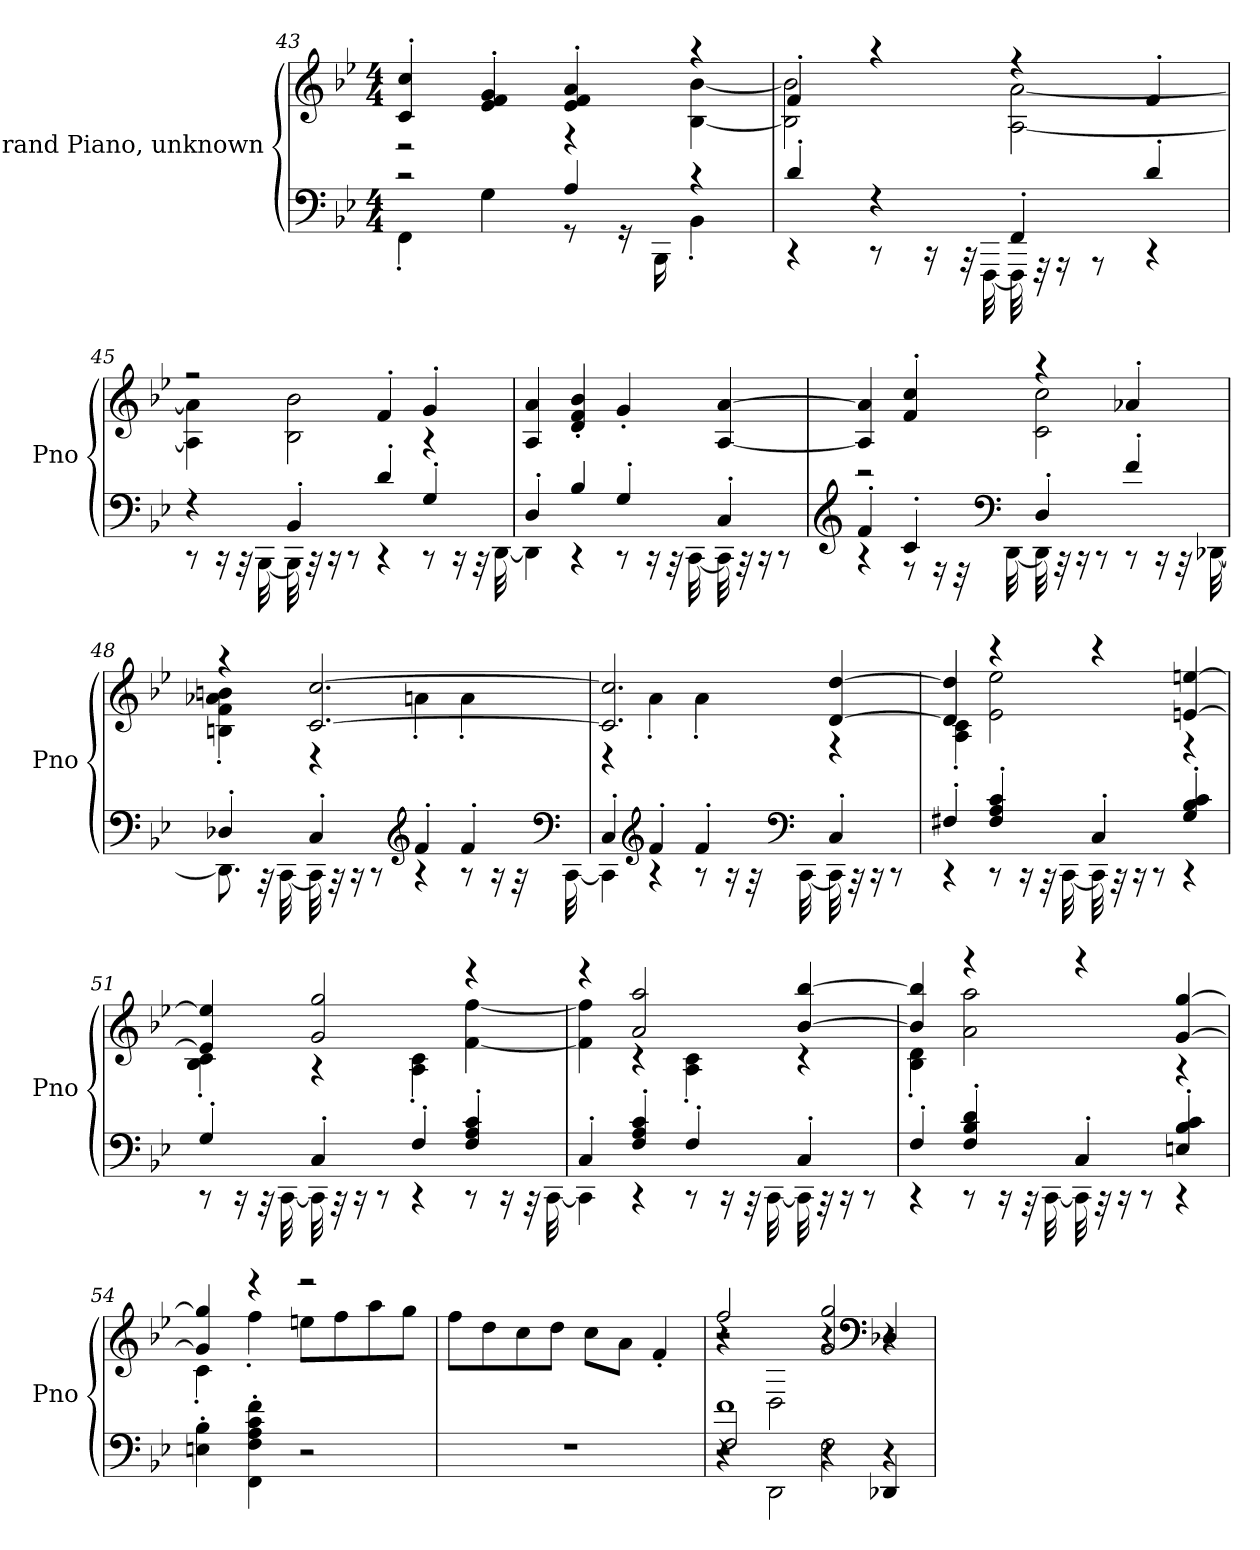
**kern	**kern
*part1	*part1
*staff2	*staff1
*I"Grand Piano, unknown	*
*I'Pno	*
*clefF4	*clefG2
*k[b-e-]	*k[b-e-]
*M4/4	*M4/4
=43	=43
*^	*^
2r	4FF'\	4c/' 4cc/'	2r
.	4G\	4e-/' 4f/' 4g/'	.
4A/	8r	4e-/' 4f/' 4a/'	4r
.	16r	.	.
.	16BBB-\	.	.
4r	4BB-'\	4r	[4B-\ [4b-\
!!LO:LB:g=z	!!
=44	=44	=44	=44
4d'/	4r	4f'/	2B-\] 2b-\]
4r	8r	4r	.
.	16r	.	.
.	32r	.	.
.	[32FFF\	.	.
4FF'/	32FFF\]	4r	[2A\ [2a\
.	32r	.	.
.	16r	.	.
.	8r	.	.
4d'/	4r	4f'/	.
=45	=45	=45	=45
4r	8r	2r	4A\] 4a\]
.	16r	.	.
.	32r	.	.
.	[32BBB-\	.	.
4BB-'/	32BBB-\]	.	2B-\ 2b-\
.	32r	.	.
.	16r	.	.
.	8r	.	.
4d'/	4r	4f'/	.
4G'/	8r	4g'/	4r
.	16r	.	.
.	32r	.	.
.	[32DD\	.	.
*	*	*v	*v
=46	=46	=46
4D'/	4DD\]	4A/ 4a/
4B-/	4r	4d/' 4f/' 4b-/'
4G'/	8r	4g'/
.	16r	.
.	32r	.
.	[32CC\	.
4C'/	32CC\]	[4A/ [4a/
.	32r	.
.	16r	.
.	8r	.
!!LO:LB:g=z
=47	=47	=47
*clefG2	*	*
*	*	*^
4f'/	4r	4A/] 4a/]	2r
4c'/	8r	4f/' 4cc/'	.
.	16r	.	.
.	32r	.	.
*clefF4	*	*	*
.	[32DD\	.	.
4D'/	32DD\]	4r	2c\ 2cc\
.	32r	.	.
.	16r	.	.
.	8r	.	.
4f'/	8r	4a-X'/	.
.	16r	.	.
.	32r	.	.
.	[32DD-X\	.	.
=48	=48	=48	=48
4D-X'/	8.DD-\]	4r	4Bn\' 4f\' 4a-X\' 4bn\'
.	32r	.	.
.	[32CC\	.	.
4C'/	32CC\]	[2.c/ [2.cc/	4r
.	32r	.	.
.	16r	.	.
.	8r	.	.
*clefG2	*	*	*
4f'/	4r	.	4an'\
4f'/	8r	.	4a'\
.	16r	.	.
.	32r	.	.
*clefF4	*	*	*
.	[32CC\	.	.
!!LO:PB:g=z	!!
=49	=49	=49	=49
4C'/	4CC\]	2.c/] 2.cc/]	4r
*clefG2	*	*	*
4f'/	4r	.	4a'\
4f'/	8r	.	4a'\
.	16r	.	.
.	32r	.	.
*clefF4	*	*	*
.	[32CC\	.	.
4C'/	32CC\]	[4d/ [4dd/	4r
.	32r	.	.
.	16r	.	.
.	8r	.	.
=50	=50	=50	=50
4F#X'/	4r	4d/] 4dd/]	4A\' 4c\'
4F#/' 4A/' 4c/'	8r	4r	2e-\ 2ee-\
.	16r	.	.
.	32r	.	.
.	[32CC\	.	.
4C'/	32CC\]	4r	.
.	32r	.	.
.	16r	.	.
.	8r	.	.
4G/' 4B-/' 4c/'	4r	[4en/ [4een/	4r
=51	=51	=51	=51
4G'/	8r	4e/] 4ee/]	4B-\' 4c\'
.	16r	.	.
.	32r	.	.
.	[32CC\	.	.
4C'/	32CC\]	2g/ 2gg/	4r
.	32r	.	.
.	16r	.	.
.	8r	.	.
4F'/	4r	.	4A\' 4c\'
4F/' 4A/' 4c/'	8r	4r	[4f\ [4ff\
.	16r	.	.
.	32r	.	.
.	[32CC\	.	.
!!LO:LB:g=z	!!
=52	=52	=52	=52
4C'/	4CC\]	4r	4f\] 4ff\]
4F/' 4A/' 4c/'	4r	2a/ 2aa/	4r
4F'/	8r	.	4A\' 4c\'
.	16r	.	.
.	32r	.	.
.	[32CC\	.	.
4C'/	32CC\]	[4b-/ [4bb-/	4r
.	32r	.	.
.	16r	.	.
.	8r	.	.
=53	=53	=53	=53
4F'/	4r	4b-/] 4bb-/]	4B-\' 4d\'
4F/' 4B-/' 4d/'	8r	4r	2a\ 2aa\
.	16r	.	.
.	32r	.	.
.	[32CC\	.	.
4C'/	32CC\]	4r	.
.	32r	.	.
.	16r	.	.
.	8r	.	.
4En/' 4B-/' 4c/'	4r	[4g/ [4gg/	4r
*v	*v	*	*
=54	=54	=54
4En\' 4B-\'	4g/] 4gg/]	4c'\
4FF\' 4F\' 4A\' 4c\' 4f\'	4r	4ff'\
2r	2r	8een\L
.	.	8ff\
.	.	8aa\
.	.	8gg\J
*	*v	*v
=55	=55
1r	8ff\L
.	8dd\
.	8cc\
.	8dd\J
.	8cc\L
.	8a\J
.	4f'/
!!LO:LB:g=z
=56	=56
*^	*^
*	*^	*	*^
*	*	*^	*	*	*
1f	2r	2F/	4r	2ff/	4r	2r
.	.	.	2DD\	.	2D\	.
.	2F\	4r	.	2g/ 2gg/	.	4r
*	*	*	*	*clefF4	*	*
.	.	4DD-X/	4r	.	4r	4D-X/
*v	*v	*v	*v	*	*	*
*	*v	*v	*v
=	=
*-	*-
